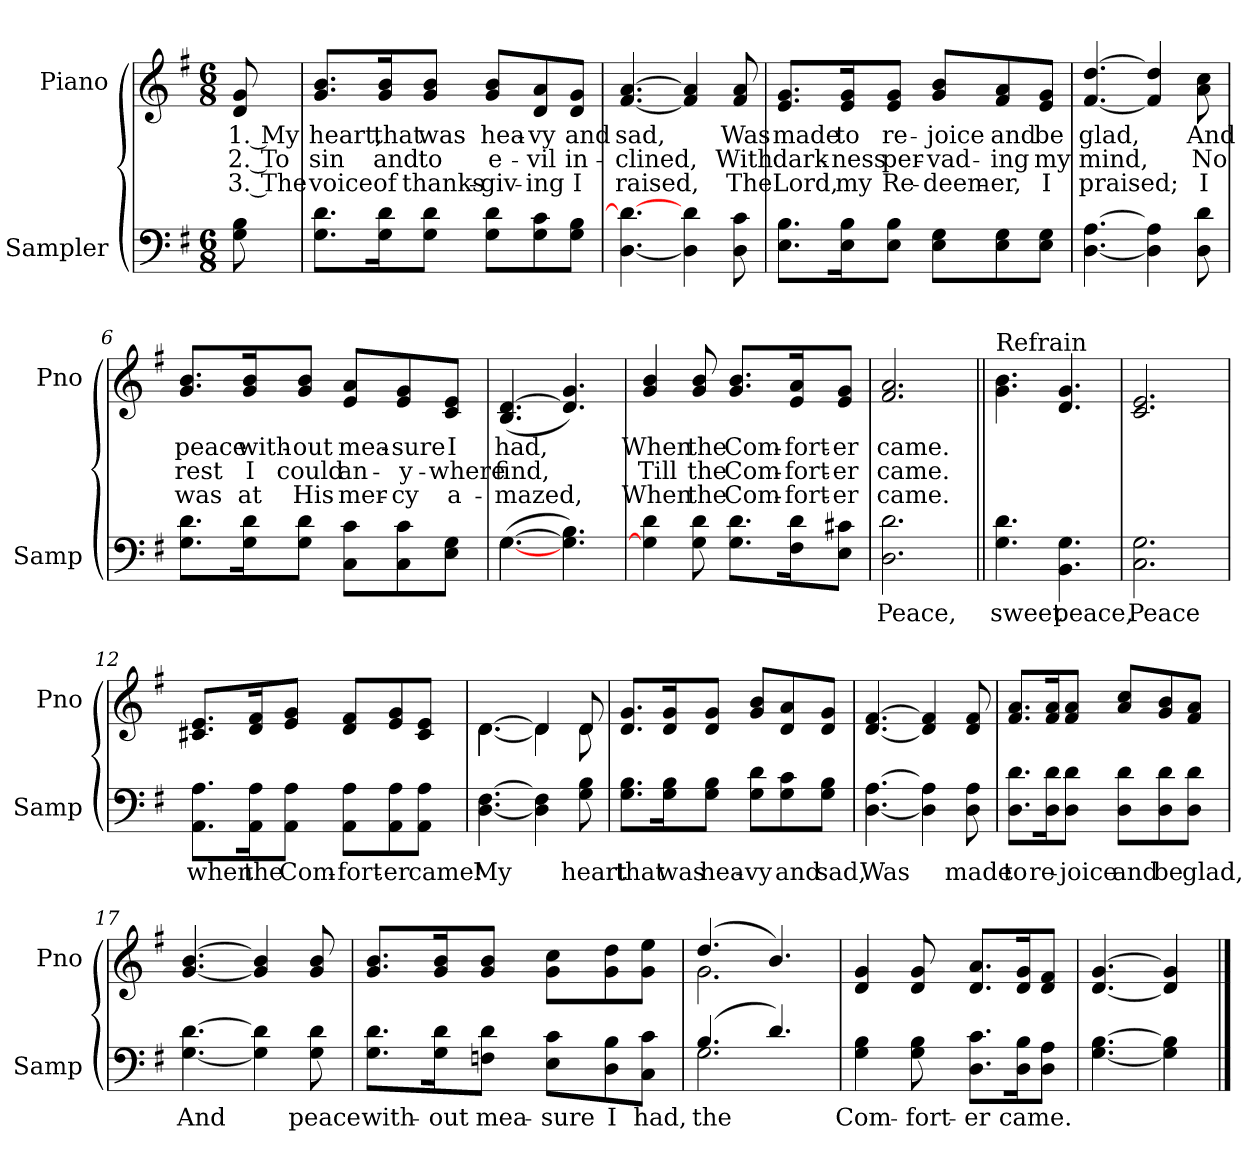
**kern	**text	**kern	**text	**text	**text
*part2	*part2	*part1	*part1	*part1	*part1
*staff2	*staff2	*staff1	*staff1	*staff1	*staff1
*I"Sampler	*	*I"Piano	*	*	*
*I'Samp	*	*I'Pno	*	*	*
*clefF4	*	*clefG2	*	*	*
*k[f#]	*	*k[f#]	*	*	*
*G:	*	*G:	*	*	*
*M6/8	*	*M6/8	*	*	*
=1	=1	=1	=1	=1	=1
8G 8B	.	8d 8g	1. My	2. To	3. The
=2	=2	=2	=2	=2	=2
8.G\ 8.d\L	.	8.g/ 8.b/L	heart,	sin	voice
16G\ 16d\K	.	16g/ 16b/K	that	and	of
8G\ 8d\J	.	8g/ 8b/J	was	to	thanks-
8G\ 8d\L	.	8g/ 8b/L	hea-	e-	-giv-
8G\ 8c\	.	8d/ 8a/	-vy	-vil	-ing
8G\ 8B\J	.	8d/ 8g/J	and	in-	I
=3	=3	=3	=3	=3	=3
[4.D 4.d_	.	[4.f# [4.a	sad,	-clined,	raised,
4D] 4d	.	4f#] 4a]	.	.	.
8D 8c	.	8f# 8a	Was	With	The
=4	=4	=4	=4	=4	=4
8.E\ 8.B\L	.	8.e/ 8.g/L	made	dark-	Lord,
16E\ 16B\K	.	16e/ 16g/K	to	-ness	my
8E\ 8B\J	.	8e/ 8g/J	re-	per-	Re-
8E\ 8G\L	.	8g/ 8b/L	-joice	-vad-	-deem-
8E\ 8G\	.	8f#/ 8a/	and	-ing	-er,
8E\ 8G\J	.	8e/ 8g/J	be	my	I
=5	=5	=5	=5	=5	=5
[4.D [4.A	.	[4.f# [4.dd	glad,	mind,	praised;
4D] 4A]	.	4f#] 4dd]	.	.	.
8D 8d	.	8a 8cc	And	No	I
=6	=6	=6	=6	=6	=6
8.G\ 8.d\L	.	8.g/ 8.b/L	peace	rest	was
16G\ 16d\K	.	16g/ 16b/K	with-	I	at
8G\ 8d\J	.	8g/ 8b/J	-out	could	His
8C\ 8c\L	.	8e/ 8a/L	mea-	an-	mer-
8C\ 8c\	.	8e/ 8g/	-sure	-y-	-cy
8E\ 8G\J	.	8c/ 8e/J	I	-where	a-
=7	=7	=7	=7	=7	=7
*^	*	*	*	*	*
([4.G\	[4.G	.	(4.B [4.d	had,	find,	-mazed,
4.G] 4.B)	4.ryy	.	4.d] 4.g)	.	.	.
*v	*v	*	*	*	*	*
=8	=8	=8	=8	=8	=8
4G] 4d	.	4g 4b	When	Till	When
8G 8d	.	8g 8b	the	the	the
8.G\ 8.d\L	.	8.g/ 8.b/L	Com-	Com-	Com-
16F#\ 16d\K	.	16e/ 16a/K	-fort-	-fort-	-fort-
8E\ 8c#X\J	.	8e/ 8g/J	-er	-er	-er
=9	=9	=9	=9	=9	=9
2.D 2.d	Peace,	2.f# 2.a	came.	came.	came.
=10||	=10||	=10||	=10||	=10||	=10||
!	!	!LO:TX:t=Refrain	!	!	!
4.G 4.d	sweet	4.g\ 4.b\	.	.	.
4.BB 4.G	peace,	4.d 4.g	.	.	.
=11	=11	=11	=11	=11	=11
2.C 2.G	Peace	2.c/ 2.e/	.	.	.
=12	=12	=12	=12	=12	=12
8.AA\ 8.A\L	when	8.c#X/ 8.e/L	.	.	.
16AA\ 16A\K	the	16d/ 16f#/K	.	.	.
8AA\ 8A\J	Com-	8e/ 8g/J	.	.	.
8AA\ 8A\L	-fort-	8d/ 8f#/L	.	.	.
8AA\ 8A\	-er	8e/ 8g/	.	.	.
8AA\ 8A\J	came!	8c#/ 8e/J	.	.	.
=13	=13	=13	=13	=13	=13
*	*	*^	*	*	*
[4.D [4.F#	My	[4.d\	[4.d	.	.	.
4D] 4F#]	.	4d/]	4d]	.	.	.
8G 8B	heart	8d/	8d	.	.	.
*	*	*v	*v	*	*	*
=14	=14	=14	=14	=14	=14
8.G\ 8.B\L	that	8.d/ 8.g/L	.	.	.
16G\ 16B\K	was	16d/ 16g/K	.	.	.
8G\ 8B\J	hea-	8d/ 8g/J	.	.	.
8G\ 8d\L	-vy	8g/ 8b/L	.	.	.
8G\ 8c\	and	8d/ 8a/	.	.	.
8G\ 8B\J	sad,	8d/ 8g/J	.	.	.
=15	=15	=15	=15	=15	=15
[4.D [4.A	Was	[4.d [4.f#	.	.	.
4D] 4A]	.	4d] 4f#]	.	.	.
8D 8A	made	8d 8f#	.	.	.
=16	=16	=16	=16	=16	=16
8.D\ 8.d\L	to	8.f#/ 8.a/L	.	.	.
16D\ 16d\K	re-	16f#/ 16a/K	.	.	.
8D\ 8d\J	-joice	8f#/ 8a/J	.	.	.
8D\ 8d\L	and	8a/ 8cc/L	.	.	.
8D\ 8d\	be	8g/ 8b/	.	.	.
8D\ 8d\J	glad,	8f#/ 8a/J	.	.	.
=17	=17	=17	=17	=17	=17
[4.G [4.d	And	[4.g [4.b	.	.	.
4G] 4d]	.	4g] 4b]	.	.	.
8G 8d	peace	8g 8b	.	.	.
=18	=18	=18	=18	=18	=18
8.G\ 8.d\L	with-	8.g/ 8.b/L	.	.	.
16G\ 16d\K	-out	16g/ 16b/K	.	.	.
8Fn\ 8d\J	mea-	8g/ 8b/J	.	.	.
8E\ 8c\L	-sure	8g\ 8cc\L	.	.	.
8D\ 8B\	I	8g\ 8dd\	.	.	.
8C\ 8c\J	had,	8g\ 8ee\J	.	.	.
=19	=19	=19	=19	=19	=19
*^	*	*^	*	*	*
(4.B/	2.G	the	(4.dd/	2.g	.	.	.
4.d/)	.	.	4.b/)	.	.	.	.
*v	*v	*	*	*	*	*	*
*	*	*v	*v	*	*	*
=20	=20	=20	=20	=20	=20
4G 4B	Com-	4d 4g	.	.	.
8G 8B	-fort-	8d 8g	.	.	.
8.D\ 8.c\L	-er	8.d/ 8.a/L	.	.	.
16D\ 16B\K	came.	16d/ 16g/K	.	.	.
8D\ 8A\J	.	8d/ 8f#/J	.	.	.
=21	=21	=21	=21	=21	=21
[4.G [4.B	.	[4.d [4.g	.	.	.
4G] 4B]	.	4d] 4g]	.	.	.
==	==	==	==	==	==
*-	*-	*-	*-	*-	*-
